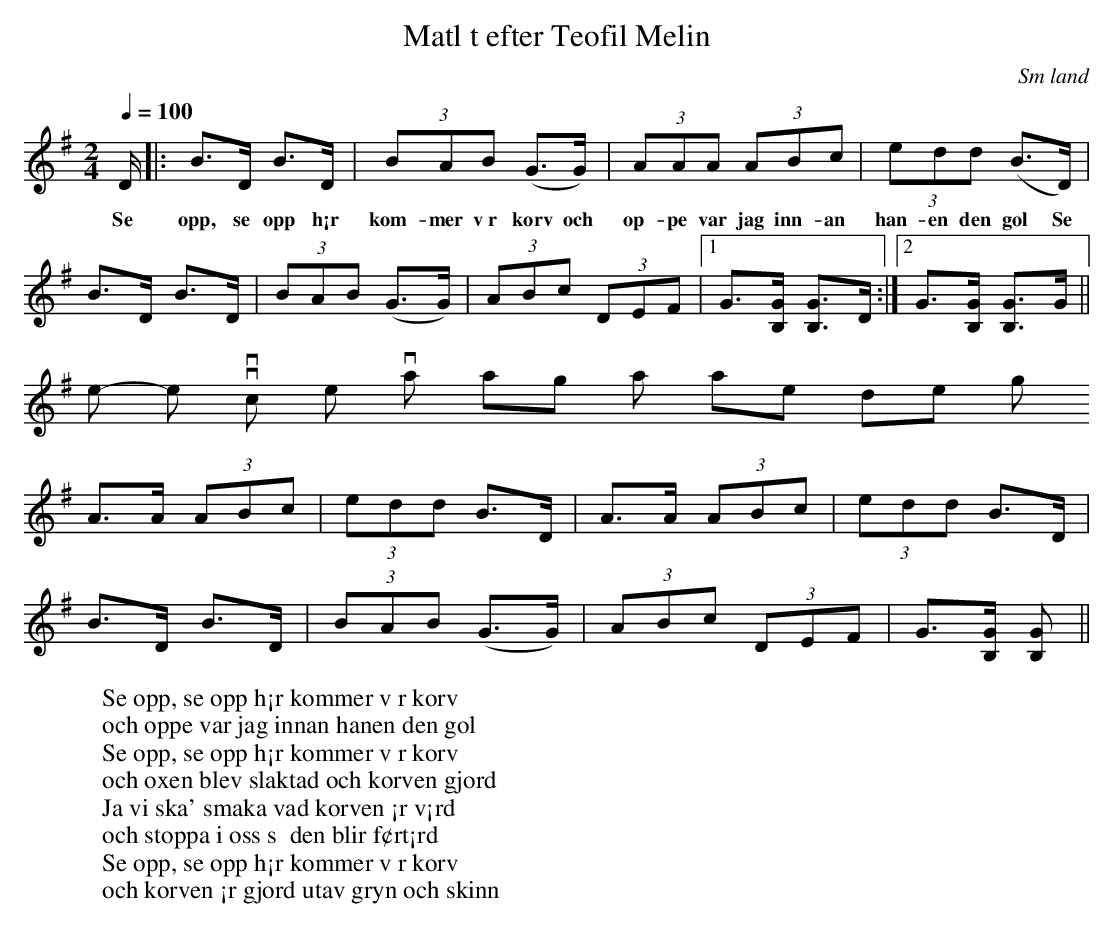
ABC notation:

X:1
T:Matl t efter Teofil Melin
O:Sm land
W:Se opp, se opp h¡r kommer v r korv
W: och oppe var jag innan hanen den gol
W: Se opp, se opp h¡r kommer v r korv
W: och oxen blev slaktad och korven gjord
W: Ja vi ska' smaka vad korven ¡r v¡rd
W: och stoppa i oss s  den blir f¢rt¡rd
W: Se opp, se opp h¡r kommer v r korv
W: och korven ¡r gjord utav gryn och skinn
M:2/4
L:1/8
Q:1/4=100
K:G
D/2|:B>D B>D|(3BAB (G>G)|(3 AAA (3ABc|(3edd (B>D)|
w:Se opp, se opp h¡r kom-mer v r korv och op-pe var jag inn-an han-en den gol Se
B>D B>D|(3BAB (G>G)|(3ABc (3DEF |1 G>[GB,] [GB,]>D:|2 G>[GB,] [GB,]>G||
opp, se opp h¡r kom-mer v r korv och op-pe var jag inn-an han-en den gol
A>A (3ABc|(3edd B>D|A>A (3ABc|(3edd B>D|
B>D B>D|(3BAB (G>G)|(3ABc (3DEF |G>[GB,] [GB,]||
